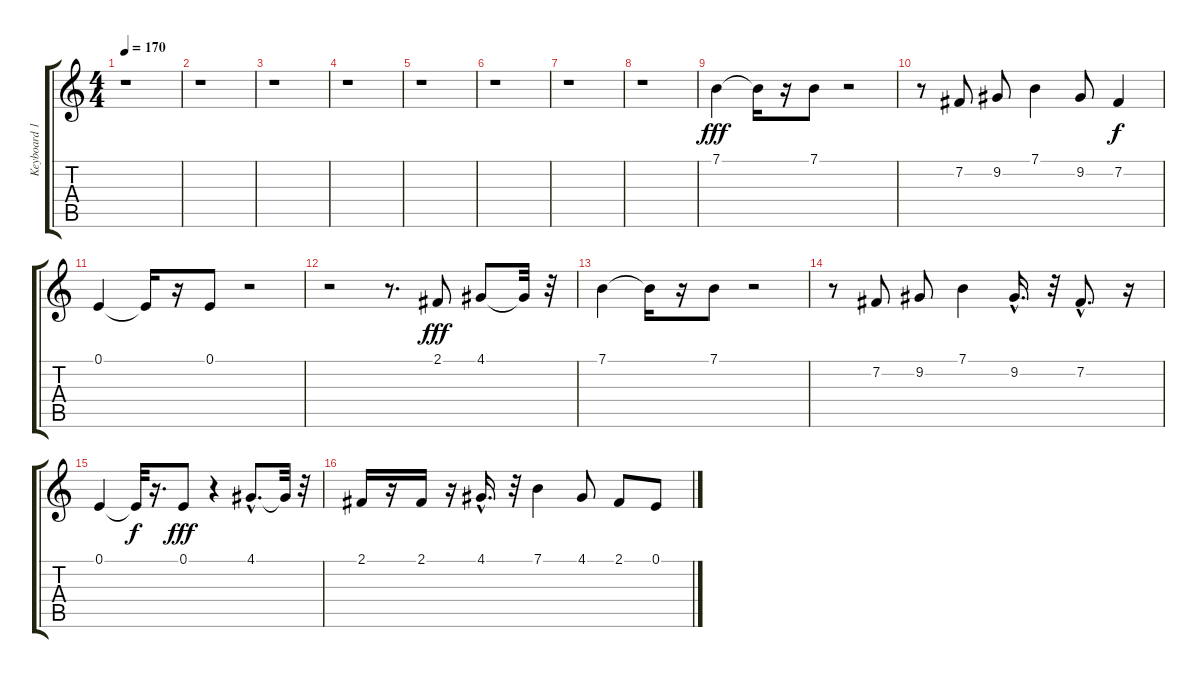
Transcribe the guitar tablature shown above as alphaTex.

\track ("Keyboard 1" "Keyboard 1") {instrument drawbarorgan}
\staff {score tabs}
\tuning (E4 B3 G3 D3 A2 E2) {hide}
\ts (4 4)
\tempo 170
\clef g2
\ks c
r.1{dy fff} |
r.1 |
r.1 |
r.1 |
r.1 |
r.1 |
r.1 |
r.1 |
7.1.4 7.1{t}.16 r.16 7.1.8 r.2 |
r.8 7.2.8 9.2.8 7.1.4 9.2.8 7.2.4{dy f} |
0.1.4 0.1{t}.16 r.16 0.1.8 r.2 |
r.2 r.8{d} 2.1.8{dy fff} 4.1.8 4.1{t}.32 r.32 |
7.1.4 7.1{t}.16 r.16 7.1.8 r.2 |
r.8 7.2.8 9.2.8 7.1.4 9.2{hac}.16{d} r.32 7.2{hac}.8{d} r.16 |
0.1.4 0.1{t}.32{dy f} r.16{d} 0.1.8{dy fff} r.4 4.1{hac}.8{d} 4.1{t}.32 r.32 |
2.1.16 r.16 2.1.16 r.16 4.1{hac}.16{d} r.32 7.1.4 4.1.8 2.1.8 0.1.8
